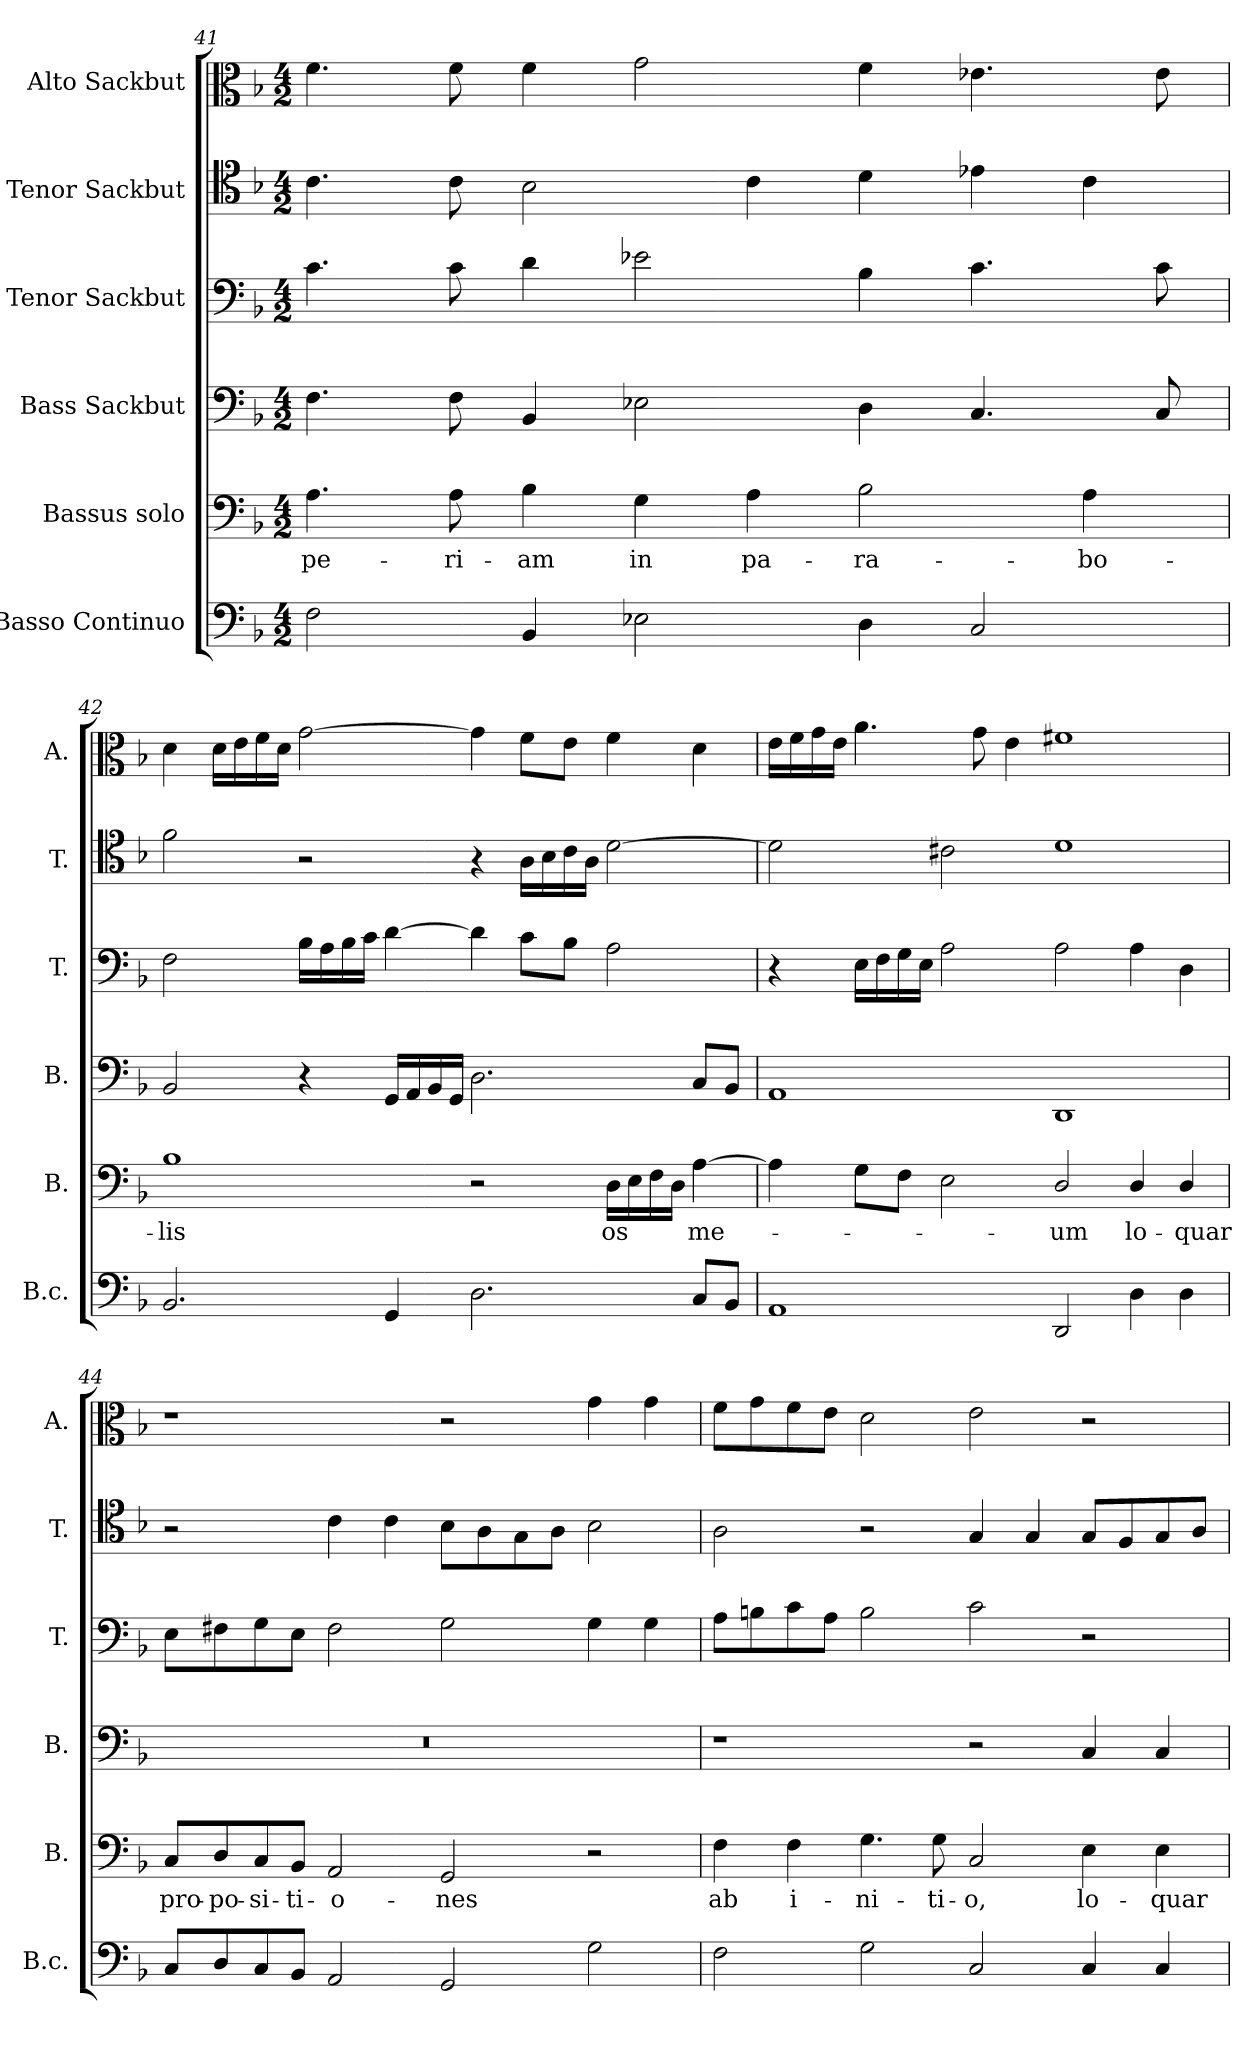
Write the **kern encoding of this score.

**kern	**kern	**text	**kern	**kern	**kern	**kern
*part6	*part5	*part5	*part4	*part3	*part2	*part1
*staff6	*staff5	*staff5	*staff4	*staff3	*staff2	*staff1
*I"Basso Continuo	*I"Bassus solo	*	*I"Bass Sackbut	*I"Tenor Sackbut	*I"Tenor Sackbut	*I"Alto Sackbut
*I'B.c.	*I'B.	*	*I'B.	*I'T.	*I'T.	*I'A.
*clefF4	*clefF4	*	*clefF4	*clefF4	*clefC4	*clefC3
*k[b-]	*k[b-]	*	*k[b-]	*k[b-]	*k[b-]	*k[b-]
*F:	*F:	*	*F:	*F:	*F:	*F:
*M4/2	*M4/2	*	*M4/2	*M4/2	*M4/2	*M4/2
=41	=41	=41	=41	=41	=41	=41
!	!	!LO:LY:b:color=#000000	!	!	!	!
2Fi\	4.Ai\	-pe-	4.Fi\	4.ci\	4.ci\	4.fi\
!	!	!LO:LY:b:color=#000000	!	!	!	!
.	8Ai\	-ri-	8Fi\	8ci\	8ci\	8fi\
!	!	!LO:LY:b:color=#000000	!	!	!	!
4BB-i/	4B-i\	-am	4BB-i/	4di\	2B-i\	4fi\
!	!	!LO:LY:b:color=#000000	!	!	!	!
2E-Xi\	4Gi\	in	2E-Xi\	2e-Xi\	.	2gi\
!	!	!LO:LY:b:color=#000000	!	!	!	!
.	4Ai\	pa-	.	.	4ci\	.
!	!	!LO:LY:b:color=#000000	!	!	!	!
4Di\	2B-i\	-ra-	4Di\	4B-i\	4di\	4fi\
2Ci/	.	.	4.Ci/	4.ci\	4e-Xi\	4.e-Xi\
!	!	!LO:LY:b:color=#000000	!	!	!	!
.	4Ai\	-bo-	.	.	4ci\	.
.	.	.	8Ci/	8ci\	.	8e-i\
=42	=42	=42	=42	=42	=42	=42
!	!	!LO:LY:b:color=#000000	!	!	!	!
2.BB-i/	1B-i	-lis	2BB-i/	2Fi\	2fi\	4di\
.	.	.	.	.	.	16di\LL
.	.	.	.	.	.	16ei\
.	.	.	.	.	.	16fi\
.	.	.	.	.	.	16di\JJ
.	.	.	4r	16B-i\LL	2r	[2gi\
.	.	.	.	16Ai\	.	.
.	.	.	.	16B-i\	.	.
.	.	.	.	16ci\JJ	.	.
4GGi/	.	.	16GGi/LL	[4di\	.	.
.	.	.	16AAi/	.	.	.
.	.	.	16BB-i/	.	.	.
.	.	.	16GGi/JJ	.	.	.
2.Di\	2r	.	2.Di\	4di\]	4r	4gi\]
.	.	.	.	8ci\L	16Ai\LL	8fi\L
.	.	.	.	.	16B-i\	.
.	.	.	.	8B-i\J	16ci\	8ei\J
.	.	.	.	.	16Ai\JJ	.
!	!	!LO:LY:b:color=#000000	!	!	!	!
.	16Di\LL	os	.	2Ai\	[2di\	4fi\
.	16Ei\	.	.	.	.	.
.	16Fi\	.	.	.	.	.
.	16Di\JJ	.	.	.	.	.
!	!	!LO:LY:b:color=#000000	!	!	!	!
8Ci/L	[4Ai\	me-	8Ci/L	.	.	4di\
8BB-i/J	.	.	8BB-i/J	.	.	.
!!LO:LB:g=z
=43	=43	=43	=43	=43	=43	=43
1AAi	4Ai\]	.	1AAi	4r	2di\]	16ei\LL
.	.	.	.	.	.	16fi\
.	.	.	.	.	.	16gi\
.	.	.	.	.	.	16ei\JJ
.	8Gi\L	.	.	16Ei\LL	.	4.ai\
.	.	.	.	16Fi\	.	.
.	8Fi\J	.	.	16Gi\	.	.
.	.	.	.	16Ei\JJ	.	.
.	2Ei\	.	.	2Ai\	2c#Xi\	.
.	.	.	.	.	.	8gi\
.	.	.	.	.	.	4ei\
!	!	!LO:LY:b:color=#000000	!	!	!	!
2DDi/	2Di/	-um	1DDi	2Ai\	1di	1f#Xi
!	!	!LO:LY:b:color=#000000	!	!	!	!
4Di\	4Di/	lo-	.	4Ai\	.	.
!	!	!LO:LY:b:color=#000000	!	!	!	!
4Di\	4Di/	-quar	.	4Di\	.	.
=44	=44	=44	=44	=44	=44	=44
!	!	!LO:LY:b:color=#000000	!LO:N:vis=1	!	!	!
8Ci/L	8Ci/L	pro-	0r	8Ei\L	2r	1r
!	!	!LO:LY:b:color=#000000	!	!	!	!
8Di/	8Di/	-po-	.	8F#Xi\	.	.
!	!	!LO:LY:b:color=#000000	!	!	!	!
8Ci/	8Ci/	-si-	.	8Gi\	.	.
!	!	!LO:LY:b:color=#000000	!	!	!	!
8BB-i/J	8BB-i/J	-ti-	.	8Ei\J	.	.
!	!	!LO:LY:b:color=#000000	!	!	!	!
2AAi/	2AAi/	-o-	.	2F#i\	4ci\	.
.	.	.	.	.	4ci\	.
!	!	!LO:LY:b:color=#000000	!	!	!	!
2GGi/	2GGi/	-nes	.	2Gi\	8B-i\L	2r
.	.	.	.	.	8Ai\	.
.	.	.	.	.	8Gi\	.
.	.	.	.	.	8Ai\J	.
2Gi\	2r	.	.	4Gi\	2B-i\	4gi\
.	.	.	.	4Gi\	.	4gi\
=45	=45	=45	=45	=45	=45	=45
!	!	!LO:LY:b:color=#000000	!	!	!	!
2Fi\	4Fi\	ab	1r	8Ai\L	2Ai\	8fi\L
.	.	.	.	8Bni\	.	8gi\
!	!	!LO:LY:b:color=#000000	!	!	!	!
.	4Fi\	i-	.	8ci\	.	8fi\
.	.	.	.	8Ai\J	.	8ei\J
!	!	!LO:LY:b:color=#000000	!	!	!	!
2Gi\	4.Gi\	-ni-	.	2Bi\	2r	2di\
!	!	!LO:LY:b:color=#000000	!	!	!	!
.	8Gi\	-ti-	.	.	.	.
!	!	!LO:LY:b:color=#000000	!	!	!	!
2Ci/	2Ci/	-o,	2r	2ci\	4Gi/	2ei\
.	.	.	.	.	4Gi/	.
!	!	!LO:LY:b:color=#000000	!	!	!	!
4Ci/	4Ei\	lo-	4Ci/	2r	8Gi/L	2r
.	.	.	.	.	8Fi/	.
!	!	!LO:LY:b:color=#000000	!	!	!	!
4Ci/	4Ei\	-quar	4Ci/	.	8Gi/	.
.	.	.	.	.	8Ai/J	.
=	=	=	=	=	=	=
*-	*-	*-	*-	*-	*-	*-
